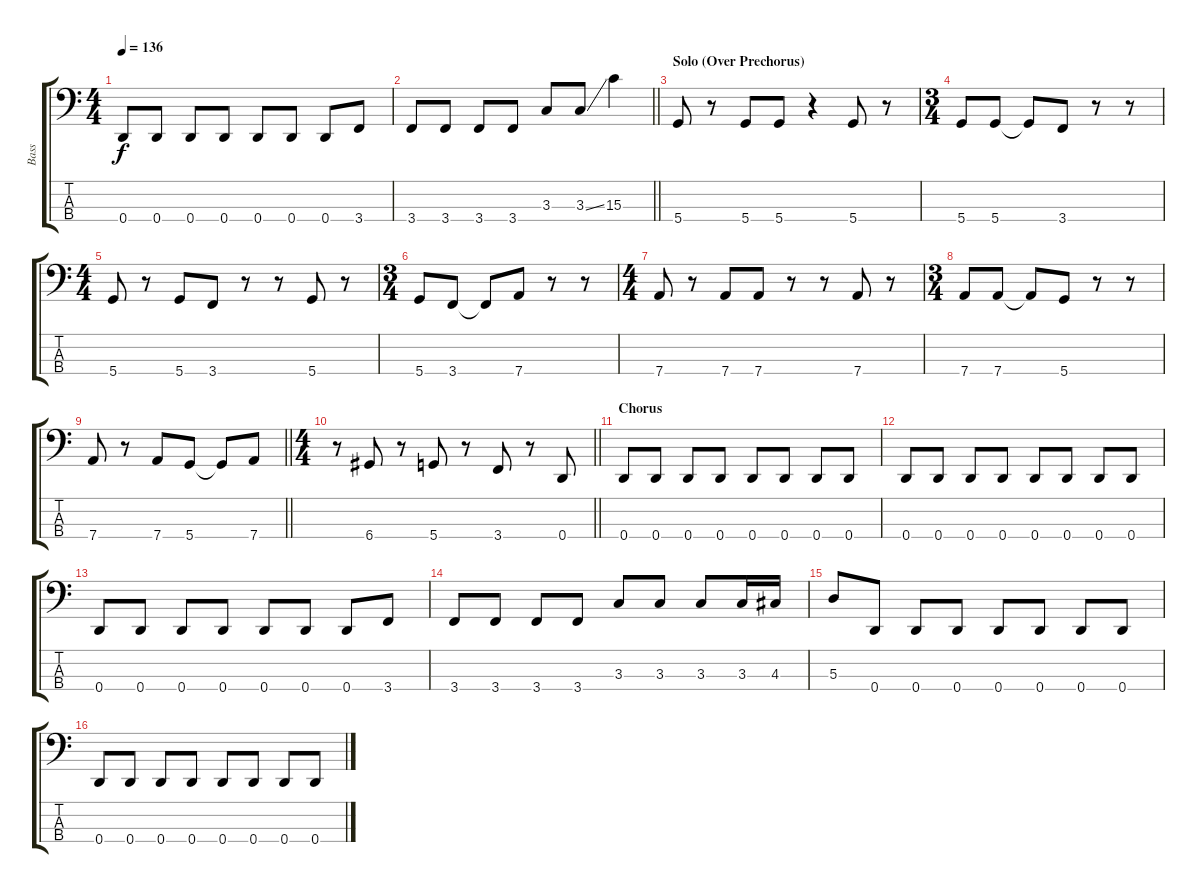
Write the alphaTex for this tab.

\track ("Bass" "Bass") {instrument electricbassfinger}
\staff {score tabs}
\tuning (G2 D2 A1 D1) {hide}
\ts (4 4)
\tempo 136
\clef f4
\ks c
0.4.8{dy f} 0.4.8 0.4.8 0.4.8 0.4.8 0.4.8 0.4.8 3.4.8 |
\barLineRight lightlight
3.4.8 3.4.8 3.4.8 3.4.8 3.3.8 3.3{ss}.8 15.3.4 |
\section ("" "Solo (Over Prechorus)")
5.4.8 r.8 5.4.8 5.4.8 r.4 5.4.8 r.8 |
\ts (3 4)
5.4.8 5.4.8 5.4{t}.8 3.4.8 r.8 r.8 |
\ts (4 4)
5.4.8 r.8 5.4.8 3.4.8 r.8 r.8 5.4.8 r.8 |
\ts (3 4)
5.4.8 3.4.8 3.4{t}.8 7.4.8 r.8 r.8 |
\ts (4 4)
7.4.8 r.8 7.4.8 7.4.8 r.8 r.8 7.4.8 r.8 |
\ts (3 4)
7.4.8 7.4.8 7.4{t}.8 5.4.8 r.8 r.8 |
\barLineRight lightlight
7.4.8 r.8 7.4.8 5.4.8 5.4{t}.8 7.4.8 |
\ts (4 4)
\barLineRight lightlight
r.8 6.4.8 r.8 5.4.8 r.8 3.4.8 r.8 0.4.8 |
\section ("" "Chorus")
0.4.8 0.4.8 0.4.8 0.4.8 0.4.8 0.4.8 0.4.8 0.4.8 |
0.4.8 0.4.8 0.4.8 0.4.8 0.4.8 0.4.8 0.4.8 0.4.8 |
0.4.8 0.4.8 0.4.8 0.4.8 0.4.8 0.4.8 0.4.8 3.4.8 |
3.4.8 3.4.8 3.4.8 3.4.8 3.3.8 3.3.8 3.3.8 3.3.16 4.3.16 |
5.3.8 0.4.8 0.4.8 0.4.8 0.4.8 0.4.8 0.4.8 0.4.8 |
0.4.8 0.4.8 0.4.8 0.4.8 0.4.8 0.4.8 0.4.8 0.4.8
